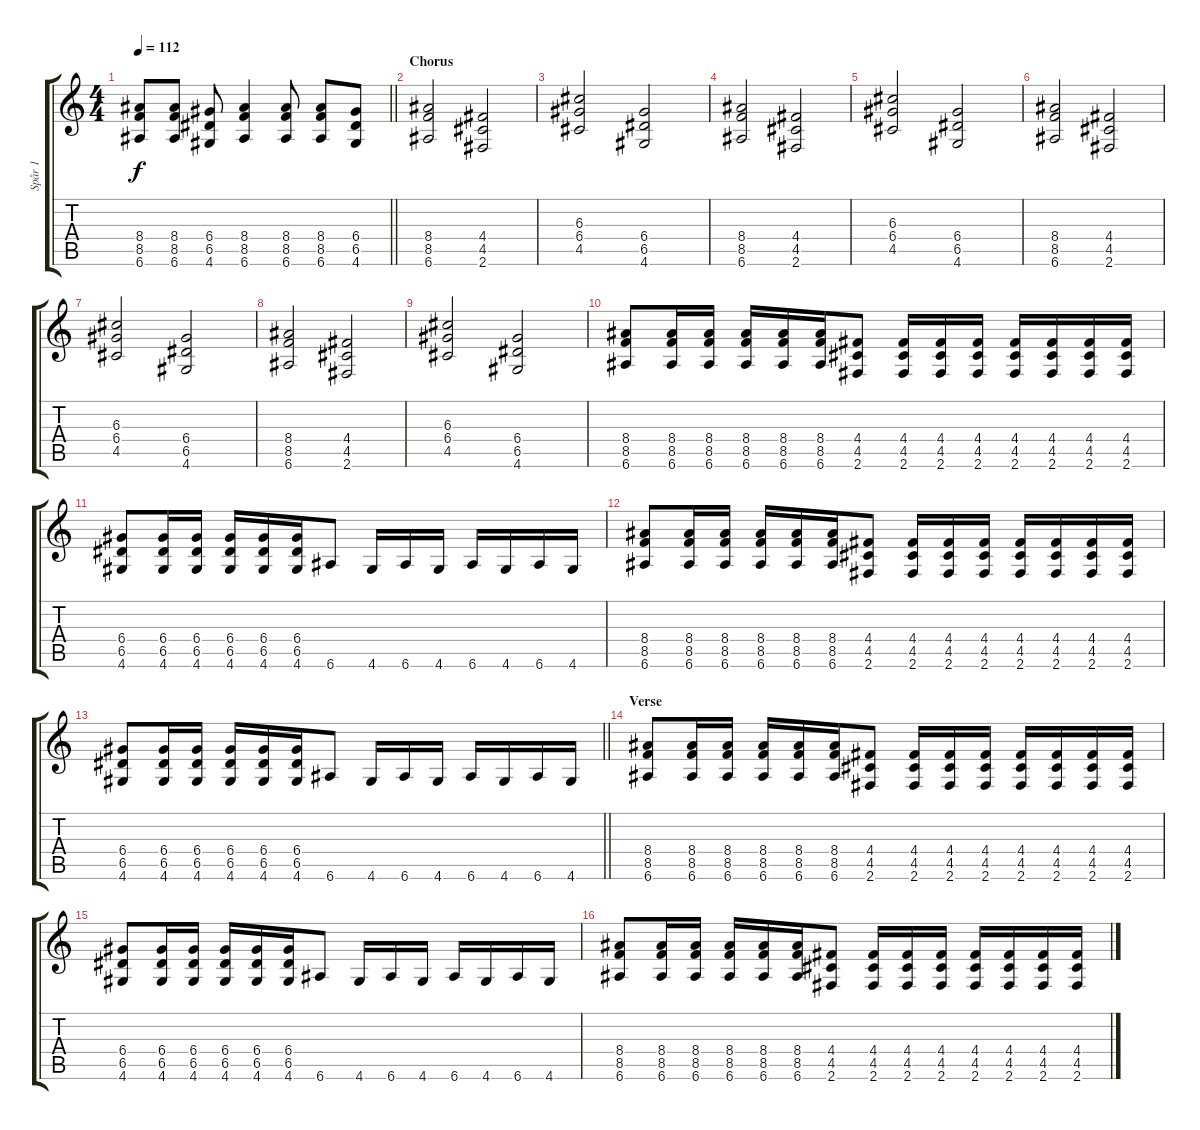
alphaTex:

\track ("Spår 1" "Spår 1") {instrument distortionguitar}
\staff {score tabs}
\tuning (E4 B3 G3 D3 A2 E2) {hide}
\ts (4 4)
\tempo 112
\clef g2
\barLineRight lightlight
\ks c
(8.4 8.5 6.6).8{dy f} (8.4 8.5 6.6).8 (6.4 6.5 4.6).8 (8.4 8.5 6.6).4 (8.4 8.5 6.6).8 (8.4 8.5 6.6).8 (6.4 6.5 4.6).8 |
\section ("" "Chorus")
(8.4 8.5 6.6).2 (4.4 4.5 2.6).2 |
(6.3 6.4 4.5).2 (6.4 6.5 4.6).2 |
(8.4 8.5 6.6).2 (4.4 4.5 2.6).2 |
(6.3 6.4 4.5).2 (6.4 6.5 4.6).2 |
(8.4 8.5 6.6).2 (4.4 4.5 2.6).2 |
(6.3 6.4 4.5).2 (6.4 6.5 4.6).2 |
(8.4 8.5 6.6).2 (4.4 4.5 2.6).2 |
(6.3 6.4 4.5).2 (6.4 6.5 4.6).2 |
(8.4 8.5 6.6).8 (8.4 8.5 6.6).16 (8.4 8.5 6.6).16 (8.4 8.5 6.6).16 (8.4 8.5 6.6).16 (8.4 8.5 6.6).16 (4.4 4.5 2.6).8 (4.4 4.5 2.6).16 (4.4 4.5 2.6).16 (4.4 4.5 2.6).16 (4.4 4.5 2.6).16 (4.4 4.5 2.6).16 (4.4 4.5 2.6).16 (4.4 4.5 2.6).16 |
(6.4 6.5 4.6).8 (6.4 6.5 4.6).16 (6.4 6.5 4.6).16 (6.4 6.5 4.6).16 (6.4 6.5 4.6).16 (6.4 6.5 4.6).16 6.6.8 4.6.16 6.6.16 4.6.16 6.6.16 4.6.16 6.6.16 4.6.16 |
(8.4 8.5 6.6).8 (8.4 8.5 6.6).16 (8.4 8.5 6.6).16 (8.4 8.5 6.6).16 (8.4 8.5 6.6).16 (8.4 8.5 6.6).16 (4.4 4.5 2.6).8 (4.4 4.5 2.6).16 (4.4 4.5 2.6).16 (4.4 4.5 2.6).16 (4.4 4.5 2.6).16 (4.4 4.5 2.6).16 (4.4 4.5 2.6).16 (4.4 4.5 2.6).16 |
\barLineRight lightlight
(6.4 6.5 4.6).8 (6.4 6.5 4.6).16 (6.4 6.5 4.6).16 (6.4 6.5 4.6).16 (6.4 6.5 4.6).16 (6.4 6.5 4.6).16 6.6.8 4.6.16 6.6.16 4.6.16 6.6.16 4.6.16 6.6.16 4.6.16 |
\section ("" "Verse")
(8.4 8.5 6.6).8 (8.4 8.5 6.6).16 (8.4 8.5 6.6).16 (8.4 8.5 6.6).16 (8.4 8.5 6.6).16 (8.4 8.5 6.6).16 (4.4 4.5 2.6).8 (4.4 4.5 2.6).16 (4.4 4.5 2.6).16 (4.4 4.5 2.6).16 (4.4 4.5 2.6).16 (4.4 4.5 2.6).16 (4.4 4.5 2.6).16 (4.4 4.5 2.6).16 |
(6.4 6.5 4.6).8 (6.4 6.5 4.6).16 (6.4 6.5 4.6).16 (6.4 6.5 4.6).16 (6.4 6.5 4.6).16 (6.4 6.5 4.6).16 6.6.8 4.6.16 6.6.16 4.6.16 6.6.16 4.6.16 6.6.16 4.6.16 |
(8.4 8.5 6.6).8 (8.4 8.5 6.6).16 (8.4 8.5 6.6).16 (8.4 8.5 6.6).16 (8.4 8.5 6.6).16 (8.4 8.5 6.6).16 (4.4 4.5 2.6).8 (4.4 4.5 2.6).16 (4.4 4.5 2.6).16 (4.4 4.5 2.6).16 (4.4 4.5 2.6).16 (4.4 4.5 2.6).16 (4.4 4.5 2.6).16 (4.4 4.5 2.6).16
